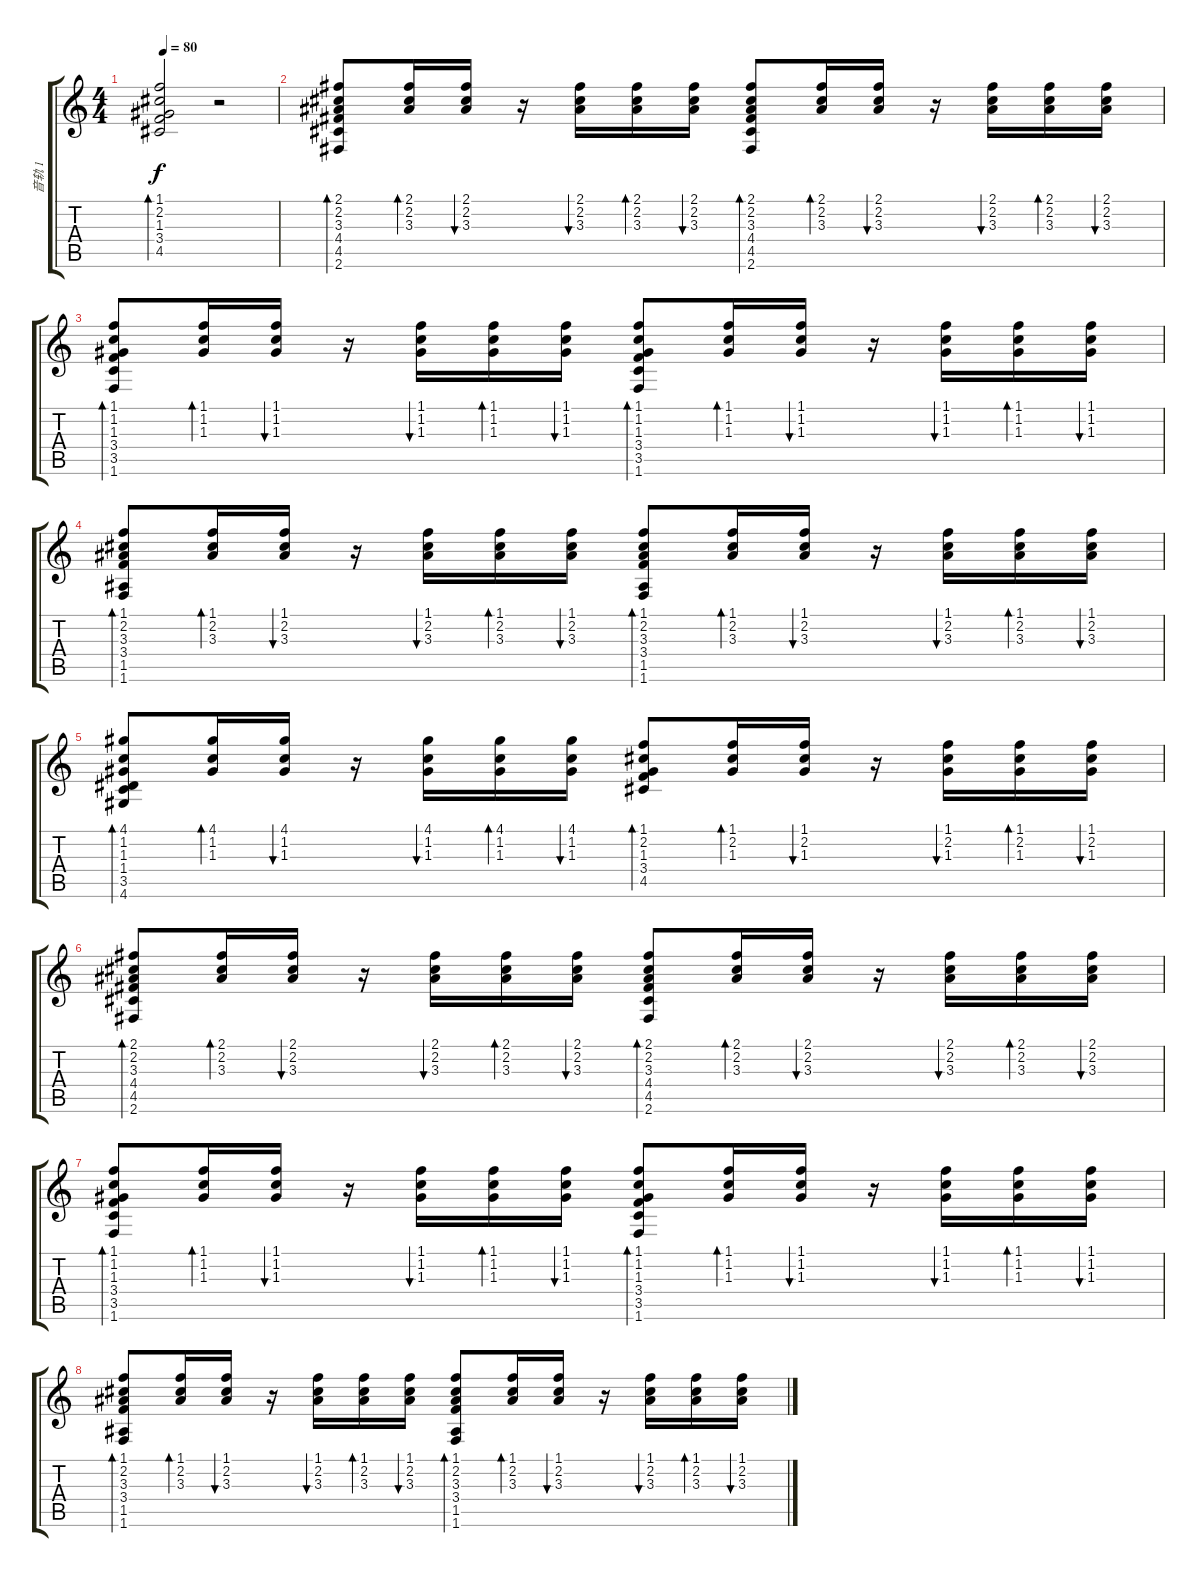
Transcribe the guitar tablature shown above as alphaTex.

\track ("音轨 1" "音轨 1") {instrument acousticguitarnylon}
\staff {score tabs}
\tuning (E4 B3 G3 D3 A2 E2) {hide}
\ts (4 4)
\tempo 80
\clef g2
\ks c
(1.1 2.2 1.3 3.4 4.5).2{bd 60 dy f} r.2 |
(2.1 2.2 3.3 4.4 4.5 2.6).8{bd 60} (2.1 2.2 3.3).16{bd 60} (2.1 2.2 3.3).16{bu 60} r.16 (2.1 2.2 3.3).16{bu 60} (2.1 2.2 3.3).16{bd 60} (2.1 2.2 3.3).16{bu 60} (2.1 2.2 3.3 4.4 4.5 2.6).8{bd 60} (2.1 2.2 3.3).16{bd 60} (2.1 2.2 3.3).16{bu 60} r.16 (2.1 2.2 3.3).16{bu 60} (2.1 2.2 3.3).16{bd 60} (2.1 2.2 3.3).16{bu 60} |
(1.1 1.2 1.3 3.4 3.5 1.6).8{bd 60} (1.1 1.2 1.3).16{bd 60} (1.1 1.2 1.3).16{bu 60} r.16 (1.1 1.2 1.3).16{bu 60} (1.1 1.2 1.3).16{bd 60} (1.1 1.2 1.3).16{bu 60} (1.1 1.2 1.3 3.4 3.5 1.6).8{bd 60} (1.1 1.2 1.3).16{bd 60} (1.1 1.2 1.3).16{bu 60} r.16 (1.1 1.2 1.3).16{bu 60} (1.1 1.2 1.3).16{bd 60} (1.1 1.2 1.3).16{bu 60} |
(1.1 2.2 3.3 3.4 1.5 1.6).8{bd 60} (1.1 2.2 3.3).16{bd 60} (1.1 2.2 3.3).16{bu 60} r.16 (1.1 2.2 3.3).16{bu 60} (1.1 2.2 3.3).16{bd 60} (1.1 2.2 3.3).16{bu 60} (1.1 2.2 3.3 3.4 1.5 1.6).8{bd 60} (1.1 2.2 3.3).16{bd 60} (1.1 2.2 3.3).16{bu 60} r.16 (1.1 2.2 3.3).16{bu 60} (1.1 2.2 3.3).16{bd 60} (1.1 2.2 3.3).16{bu 60} |
(4.1 1.2 1.3 1.4 3.5 4.6).8{bd 60} (4.1 1.2 1.3).16{bd 60} (4.1 1.2 1.3).16{bu 60} r.16 (4.1 1.2 1.3).16{bu 60} (4.1 1.2 1.3).16{bd 60} (4.1 1.2 1.3).16{bu 60} (1.1 2.2 1.3 3.4 4.5).8{bd 60} (1.1 2.2 1.3).16{bd 60} (1.1 2.2 1.3).16{bu 60} r.16 (1.1 2.2 1.3).16{bu 60} (1.1 2.2 1.3).16{bd 60} (1.1 2.2 1.3).16{bu 60} |
(2.1 2.2 3.3 4.4 4.5 2.6).8{bd 60} (2.1 2.2 3.3).16{bd 60} (2.1 2.2 3.3).16{bu 60} r.16 (2.1 2.2 3.3).16{bu 60} (2.1 2.2 3.3).16{bd 60} (2.1 2.2 3.3).16{bu 60} (2.1 2.2 3.3 4.4 4.5 2.6).8{bd 60} (2.1 2.2 3.3).16{bd 60} (2.1 2.2 3.3).16{bu 60} r.16 (2.1 2.2 3.3).16{bu 60} (2.1 2.2 3.3).16{bd 60} (2.1 2.2 3.3).16{bu 60} |
(1.1 1.2 1.3 3.4 3.5 1.6).8{bd 60} (1.1 1.2 1.3).16{bd 60} (1.1 1.2 1.3).16{bu 60} r.16 (1.1 1.2 1.3).16{bu 60} (1.1 1.2 1.3).16{bd 60} (1.1 1.2 1.3).16{bu 60} (1.1 1.2 1.3 3.4 3.5 1.6).8{bd 60} (1.1 1.2 1.3).16{bd 60} (1.1 1.2 1.3).16{bu 60} r.16 (1.1 1.2 1.3).16{bu 60} (1.1 1.2 1.3).16{bd 60} (1.1 1.2 1.3).16{bu 60} |
(1.1 2.2 3.3 3.4 1.5 1.6).8{bd 60} (1.1 2.2 3.3).16{bd 60} (1.1 2.2 3.3).16{bu 60} r.16 (1.1 2.2 3.3).16{bu 60} (1.1 2.2 3.3).16{bd 60} (1.1 2.2 3.3).16{bu 60} (1.1 2.2 3.3 3.4 1.5 1.6).8{bd 60} (1.1 2.2 3.3).16{bd 60} (1.1 2.2 3.3).16{bu 60} r.16 (1.1 2.2 3.3).16{bu 60} (1.1 2.2 3.3).16{bd 60} (1.1 2.2 3.3).16{bu 60}
